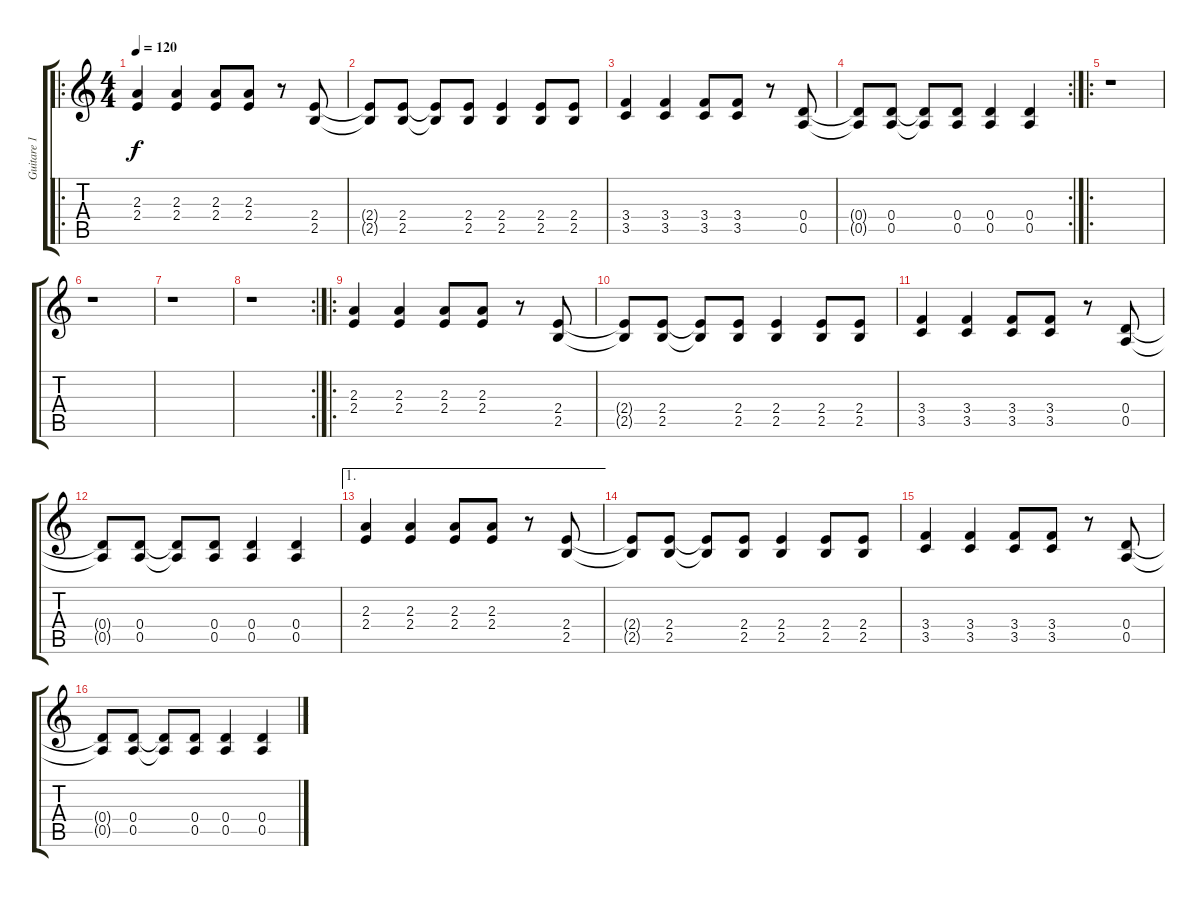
\track ("Guitare 1" "Guitare 1") {instrument electricguitarclean}
\staff {score tabs}
\tuning (E4 B3 G3 D3 A2 E2) {hide}
\ro
\ts (4 4)
\tempo 120
\clef g2
\ks c
(2.3 2.4).4{dy f instrument electricguitarclean} (2.3 2.4).4 (2.3 2.4).8 (2.3 2.4).8 r.8 (2.4 2.5).8 |
(2.4{t} 2.5{t}).8 (2.4 2.5).8 (2.4{t} 2.5{t}).8 (2.4 2.5).8 (2.4 2.5).4 (2.4 2.5).8 (2.4 2.5).8 |
(3.4 3.5).4 (3.4 3.5).4 (3.4 3.5).8 (3.4 3.5).8 r.8 (0.4 0.5).8 |
\rc 2
(0.4{t} 0.5{t}).8 (0.4 0.5).8 (0.4{t} 0.5{t}).8 (0.4 0.5).8 (0.4 0.5).4 (0.4 0.5).4 |
\ro
r.1 |
r.1 |
r.1 |
\rc 2
r.1 |
\ro
(2.3 2.4).4 (2.3 2.4).4 (2.3 2.4).8 (2.3 2.4).8 r.8 (2.4 2.5).8 |
(2.4{t} 2.5{t}).8 (2.4 2.5).8 (2.4{t} 2.5{t}).8 (2.4 2.5).8 (2.4 2.5).4 (2.4 2.5).8 (2.4 2.5).8 |
(3.4 3.5).4 (3.4 3.5).4 (3.4 3.5).8 (3.4 3.5).8 r.8 (0.4 0.5).8 |
(0.4{t} 0.5{t}).8 (0.4 0.5).8 (0.4{t} 0.5{t}).8 (0.4 0.5).8 (0.4 0.5).4 (0.4 0.5).4 |
\ae 1
(2.3 2.4).4 (2.3 2.4).4 (2.3 2.4).8 (2.3 2.4).8 r.8 (2.4 2.5).8 |
(2.4{t} 2.5{t}).8 (2.4 2.5).8 (2.4{t} 2.5{t}).8 (2.4 2.5).8 (2.4 2.5).4 (2.4 2.5).8 (2.4 2.5).8 |
(3.4 3.5).4 (3.4 3.5).4 (3.4 3.5).8 (3.4 3.5).8 r.8 (0.4 0.5).8 |
(0.4{t} 0.5{t}).8 (0.4 0.5).8 (0.4{t} 0.5{t}).8 (0.4 0.5).8 (0.4 0.5).4 (0.4 0.5).4
